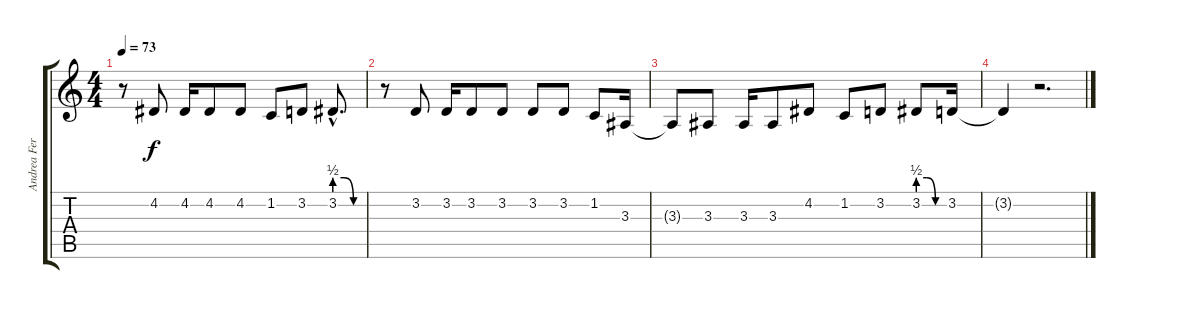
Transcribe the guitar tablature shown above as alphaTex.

\track ("Andrea Ferro" "Andrea Fer") {instrument oboe}
\staff {score tabs}
\tuning (E4 B3 G3 D3 A2 E2) {hide}
\ts (4 4)
\tempo 73
\clef g2
\ks c
r.8{dy f} 4.2.8 4.2.16 4.2.8 4.2.8 1.2.8 3.2.8 3.2{be (custom 0 2 20 2 40 0 60 0) hac}.8{d} |
r.8 3.2.8 3.2.16 3.2.8 3.2.8 3.2.8 3.2.8 1.2.8 3.3.16 |
3.3{t}.8 3.3.8 3.3.16 3.3.8 4.2.8 1.2.8 3.2.8 3.2{be (custom 0 2 20 2 40 0 60 0)}.8 3.2.16 |
3.2{t}.4 r.2{d}
